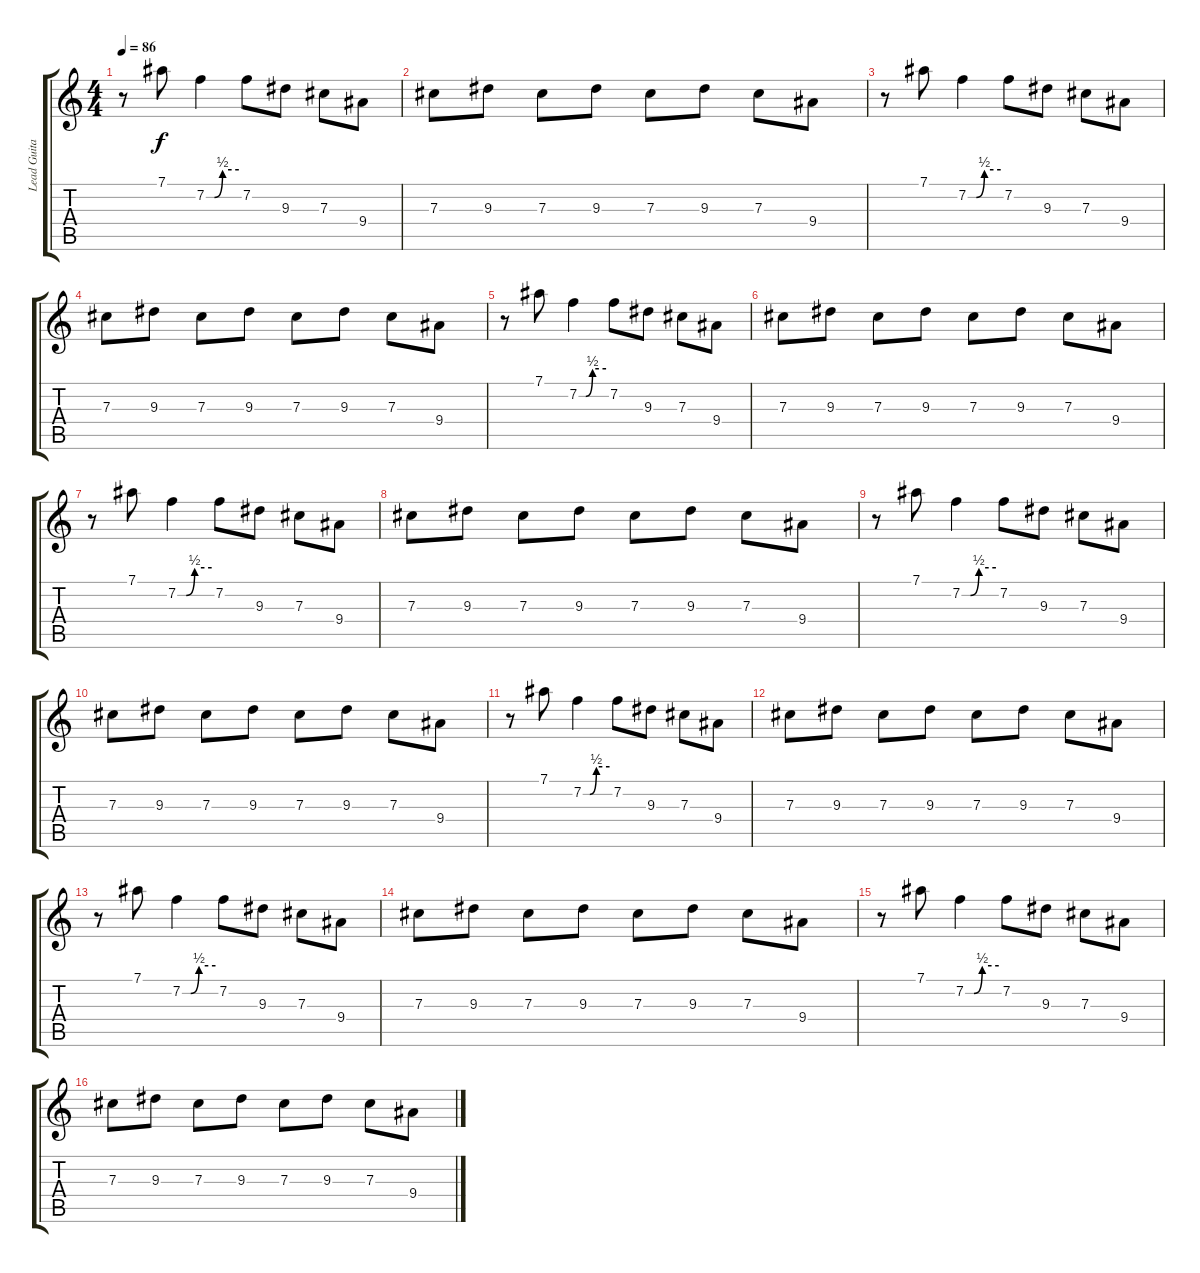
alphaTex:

\track ("Lead Guitar" "Lead Guita") {instrument electricguitarclean}
\staff {score tabs}
\tuning (Eb4 Bb3 Gb3 Db3 Ab2 Db2) {hide}
\ts (4 4)
\tempo 86
\clef g2
\ks c
r.8{dy f} 7.1.8 7.2{be (custom 0 0 15 0 30 2 60 2)}.4 7.2.8 9.3.8 7.3.8 9.4.8 |
7.3.8 9.3.8 7.3.8 9.3.8 7.3.8 9.3.8 7.3.8 9.4.8 |
r.8 7.1.8 7.2{be (custom 0 0 15 0 30 2 60 2)}.4 7.2.8 9.3.8 7.3.8 9.4.8 |
7.3.8 9.3.8 7.3.8 9.3.8 7.3.8 9.3.8 7.3.8 9.4.8 |
r.8 7.1.8 7.2{be (custom 0 0 15 0 30 2 60 2)}.4 7.2.8 9.3.8 7.3.8 9.4.8 |
7.3.8 9.3.8 7.3.8 9.3.8 7.3.8 9.3.8 7.3.8 9.4.8 |
r.8 7.1.8 7.2{be (custom 0 0 15 0 30 2 60 2)}.4 7.2.8 9.3.8 7.3.8 9.4.8 |
7.3.8 9.3.8 7.3.8 9.3.8 7.3.8 9.3.8 7.3.8 9.4.8 |
r.8 7.1.8 7.2{be (custom 0 0 15 0 30 2 60 2)}.4 7.2.8 9.3.8 7.3.8 9.4.8 |
7.3.8 9.3.8 7.3.8 9.3.8 7.3.8 9.3.8 7.3.8 9.4.8 |
r.8 7.1.8 7.2{be (custom 0 0 15 0 30 2 60 2)}.4 7.2.8 9.3.8 7.3.8 9.4.8 |
7.3.8 9.3.8 7.3.8 9.3.8 7.3.8 9.3.8 7.3.8 9.4.8 |
r.8 7.1.8 7.2{be (custom 0 0 15 0 30 2 60 2)}.4 7.2.8 9.3.8 7.3.8 9.4.8 |
7.3.8 9.3.8 7.3.8 9.3.8 7.3.8 9.3.8 7.3.8 9.4.8 |
r.8 7.1.8 7.2{be (custom 0 0 15 0 30 2 60 2)}.4 7.2.8 9.3.8 7.3.8 9.4.8 |
7.3.8 9.3.8 7.3.8 9.3.8 7.3.8 9.3.8 7.3.8 9.4.8
